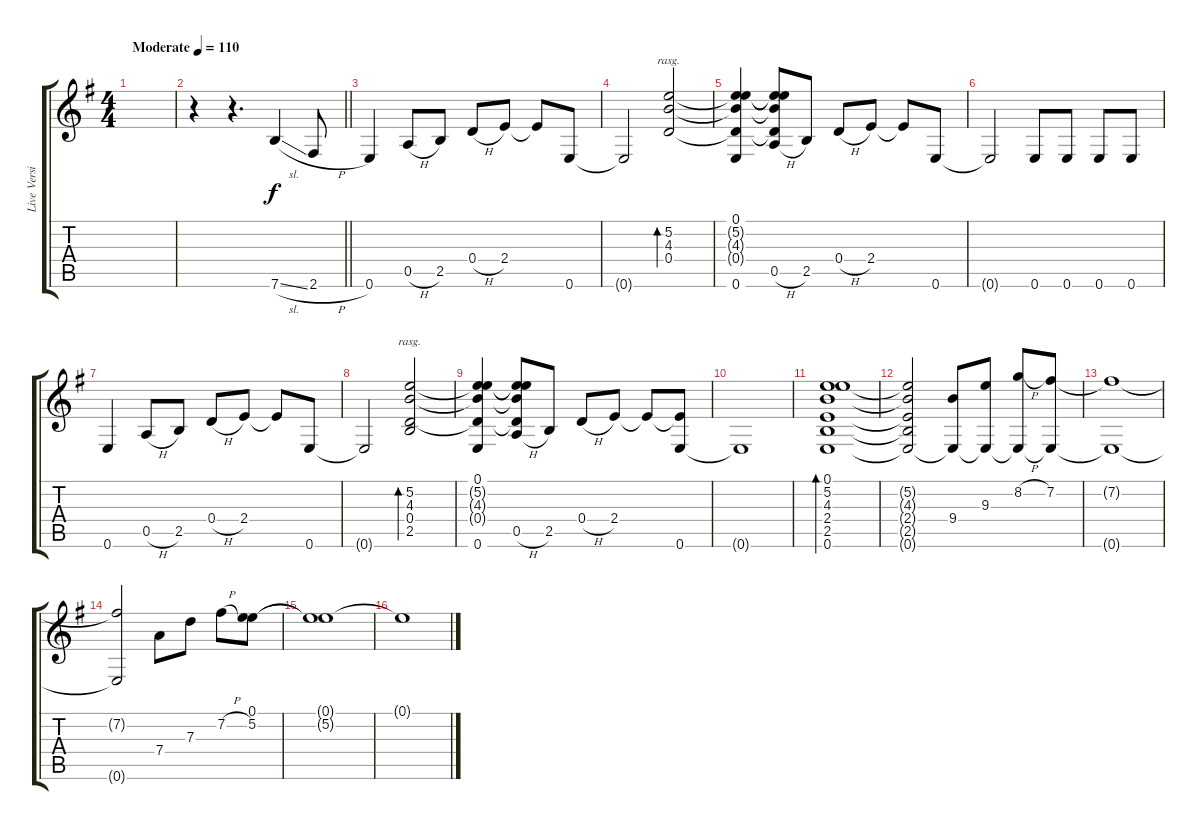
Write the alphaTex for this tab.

\track ("Live Version Riff" "Live Versi") {mute instrument overdrivenguitar}
\staff {score tabs}
\tuning (E4 B3 G3 D3 A2 E2) {hide}
\ts (4 4)
\tempo (110 "Moderate")
\clef g2
\ks g
|
\barLineRight lightlight
r.4 r.4{d} 7.6{sl}.4 2.6{h}.8 |
0.6.4 0.5{h}.8 2.5.8 0.4{h}.8 2.4.8 2.4{t}.8 0.6.8 |
0.6{t}.2 (5.2 4.3 0.4).2{bd 480 rasg ii} |
(0.1 5.2{t} 4.3{t} 0.4{t} 0.6).4 (0.1{t} 5.2{t} 4.3{t} 0.4{t} 0.5{h}).8 2.5.8 0.4{h}.8 2.4.8 2.4{t}.8 0.6.8 |
0.6{t}.2 0.6.8 0.6.8 0.6.8 0.6.8 |
0.6.4 0.5{h}.8 2.5.8 0.4{h}.8 2.4.8 2.4{t}.8 0.6.8 |
0.6{t}.2 (5.2 4.3 0.4 2.5).2{bd 480 rasg ii} |
(0.1 5.2{t} 4.3{t} 0.4{t} 0.6).4 (0.1{t} 5.2{t} 4.3{t} 0.4{t} 0.5{h}).8 2.5.8 0.4{h}.8 2.4.8 2.4{t}.8 (2.4{t} 0.6).8 |
0.6{t}.1 |
(0.1 5.2 4.3 2.4 2.5 0.6).1{bd 240} |
(5.2{t} 4.3{t} 2.4{t} 2.5{t} 0.6{t}).2 (9.4 0.6{t}).8 (9.3 0.6{t}).8 (8.2{h} 0.6{t}).8 (7.2 0.6{t}).8 |
(7.2{t} 0.6{t}).1 |
(7.2{t} 0.6{t}).2 7.4.8 7.3.8 7.2{h}.8 (0.1 5.2).8 |
(0.1{t} 5.2{t}).1 |
0.1{t}.1
